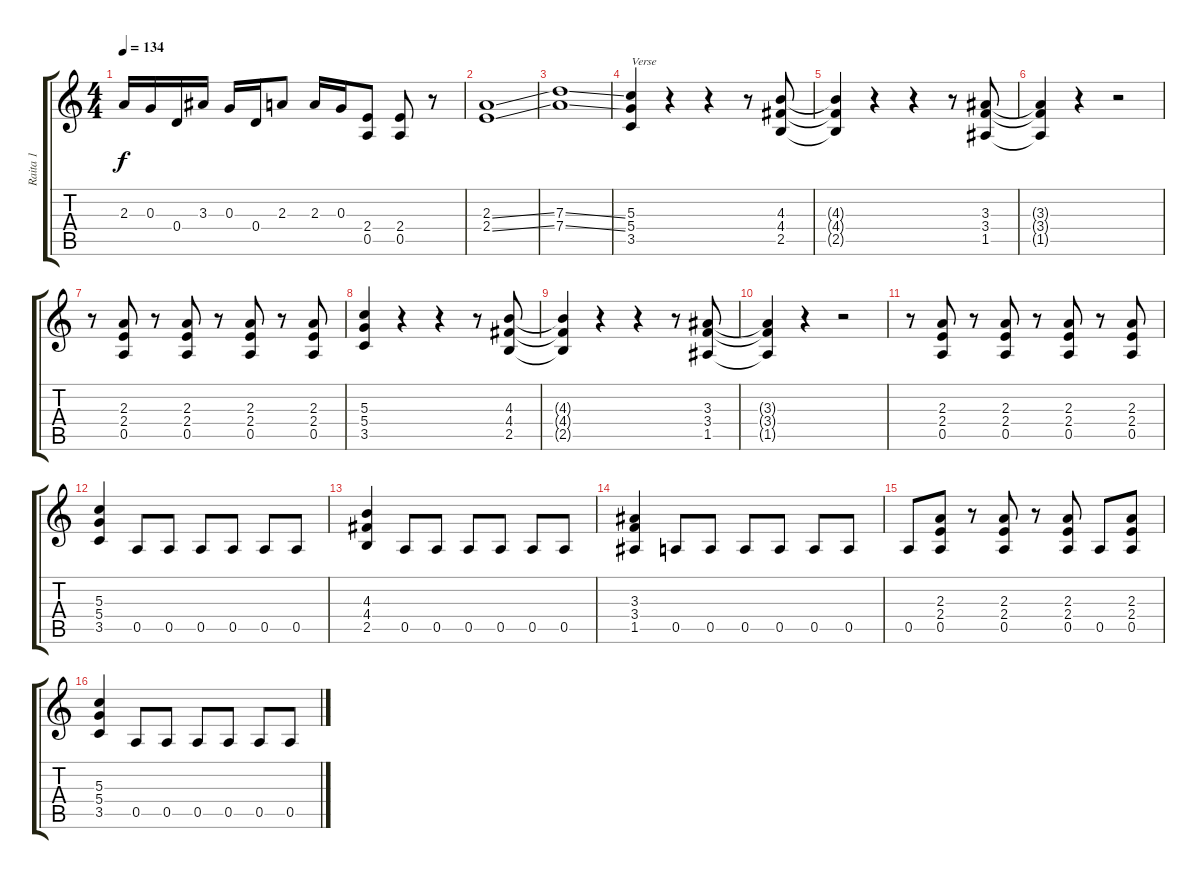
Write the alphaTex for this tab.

\track ("Raita 1" "Raita 1") {instrument distortionguitar}
\staff {score tabs}
\tuning (E4 B3 G3 D3 A2 E2) {hide}
\ts (4 4)
\tempo 134
\clef g2
\ks c
2.3.16{dy f} 0.3.16 0.4.16 3.3.16 0.3.16 0.4.16 2.3.8 2.3.16 0.3.16 (2.4 0.5).8 (2.4 0.5).8 r.8 |
(2.3{ss} 2.4{ss}).1 |
(7.3{ss} 7.4{ss}).1 |
(5.3 5.4 3.5).4{txt "Verse"} r.4 r.4 r.8 (4.3 4.4 2.5).8 |
(4.3{t} 4.4{t} 2.5{t}).4 r.4 r.4 r.8 (3.3 3.4 1.5).8 |
(3.3{t} 3.4{t} 1.5{t}).4 r.4 r.2 |
r.8 (2.3 2.4 0.5).8 r.8 (2.3 2.4 0.5).8 r.8 (2.3 2.4 0.5).8 r.8 (2.3 2.4 0.5).8 |
(5.3 5.4 3.5).4 r.4 r.4 r.8 (4.3 4.4 2.5).8 |
(4.3{t} 4.4{t} 2.5{t}).4 r.4 r.4 r.8 (3.3 3.4 1.5).8 |
(3.3{t} 3.4{t} 1.5{t}).4 r.4 r.2 |
r.8 (2.3 2.4 0.5).8 r.8 (2.3 2.4 0.5).8 r.8 (2.3 2.4 0.5).8 r.8 (2.3 2.4 0.5).8 |
(5.3 5.4 3.5).4 0.5.8 0.5.8 0.5.8 0.5.8 0.5.8 0.5.8 |
(4.3 4.4 2.5).4 0.5.8 0.5.8 0.5.8 0.5.8 0.5.8 0.5.8 |
(3.3 3.4 1.5).4 0.5.8 0.5.8 0.5.8 0.5.8 0.5.8 0.5.8 |
0.5.8 (2.3 2.4 0.5).8 r.8 (2.3 2.4 0.5).8 r.8 (2.3 2.4 0.5).8 0.5.8 (2.3 2.4 0.5).8 |
(5.3 5.4 3.5).4 0.5.8 0.5.8 0.5.8 0.5.8 0.5.8 0.5.8
